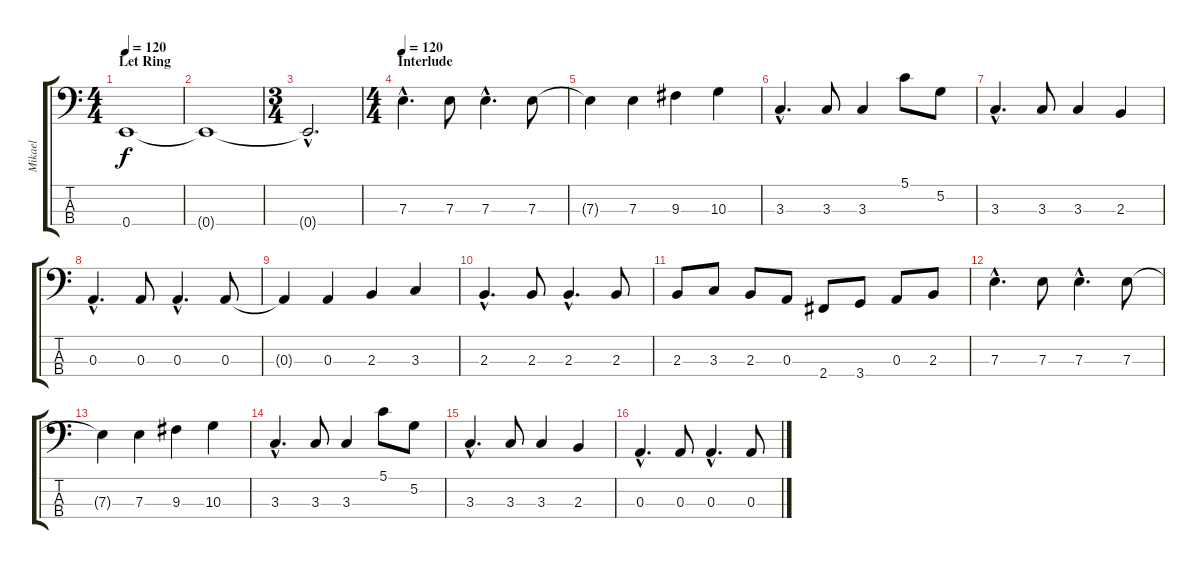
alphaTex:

\track ("Mikael" "Mikael") {instrument electricbasspick}
\staff {score tabs}
\tuning (G2 D2 A1 E1) {hide}
\ts (4 4)
\section ("" "Let Ring")
\tempo 120
\clef f4
\ks c
0.4.1{dy f} |
0.4{t}.1 |
\ts (3 4)
0.4{hac t}.2{d} |
\ts (4 4)
\section ("" "Interlude")
\tempo 120
7.3{hac}.4{d} 7.3.8 7.3{hac}.4{d} 7.3.8 |
7.3{t}.4 7.3.4 9.3.4 10.3.4 |
3.3{hac}.4{d} 3.3.8 3.3.4 5.1.8 5.2.8 |
3.3{hac}.4{d} 3.3.8 3.3.4 2.3.4 |
0.3{hac}.4{d} 0.3.8 0.3{hac}.4{d} 0.3.8 |
0.3{t}.4 0.3.4 2.3.4 3.3.4 |
2.3{hac}.4{d} 2.3.8 2.3{hac}.4{d} 2.3.8 |
2.3.8 3.3.8 2.3.8 0.3.8 2.4.8 3.4.8 0.3.8 2.3.8 |
7.3{hac}.4{d} 7.3.8 7.3{hac}.4{d} 7.3.8 |
7.3{t}.4 7.3.4 9.3.4 10.3.4 |
3.3{hac}.4{d} 3.3.8 3.3.4 5.1.8 5.2.8 |
3.3{hac}.4{d} 3.3.8 3.3.4 2.3.4 |
0.3{hac}.4{d} 0.3.8 0.3{hac}.4{d} 0.3.8
